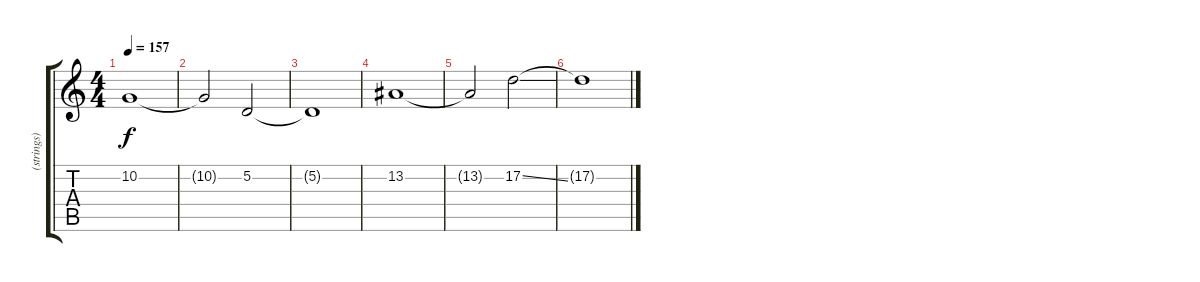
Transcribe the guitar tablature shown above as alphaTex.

\track ("(strings)" "(strings)") {instrument choiraahs}
\staff {score tabs}
\tuning (D4 A3 F3 C3 G2 D2) {hide}
\ts (4 4)
\tempo 157
\clef g2
\ks c
10.2.1{dy f} |
10.2{t}.2 5.2.2 |
5.2{t}.1 |
13.2.1 |
13.2{t}.2 17.2{ss}.2 |
17.2{t}.1
